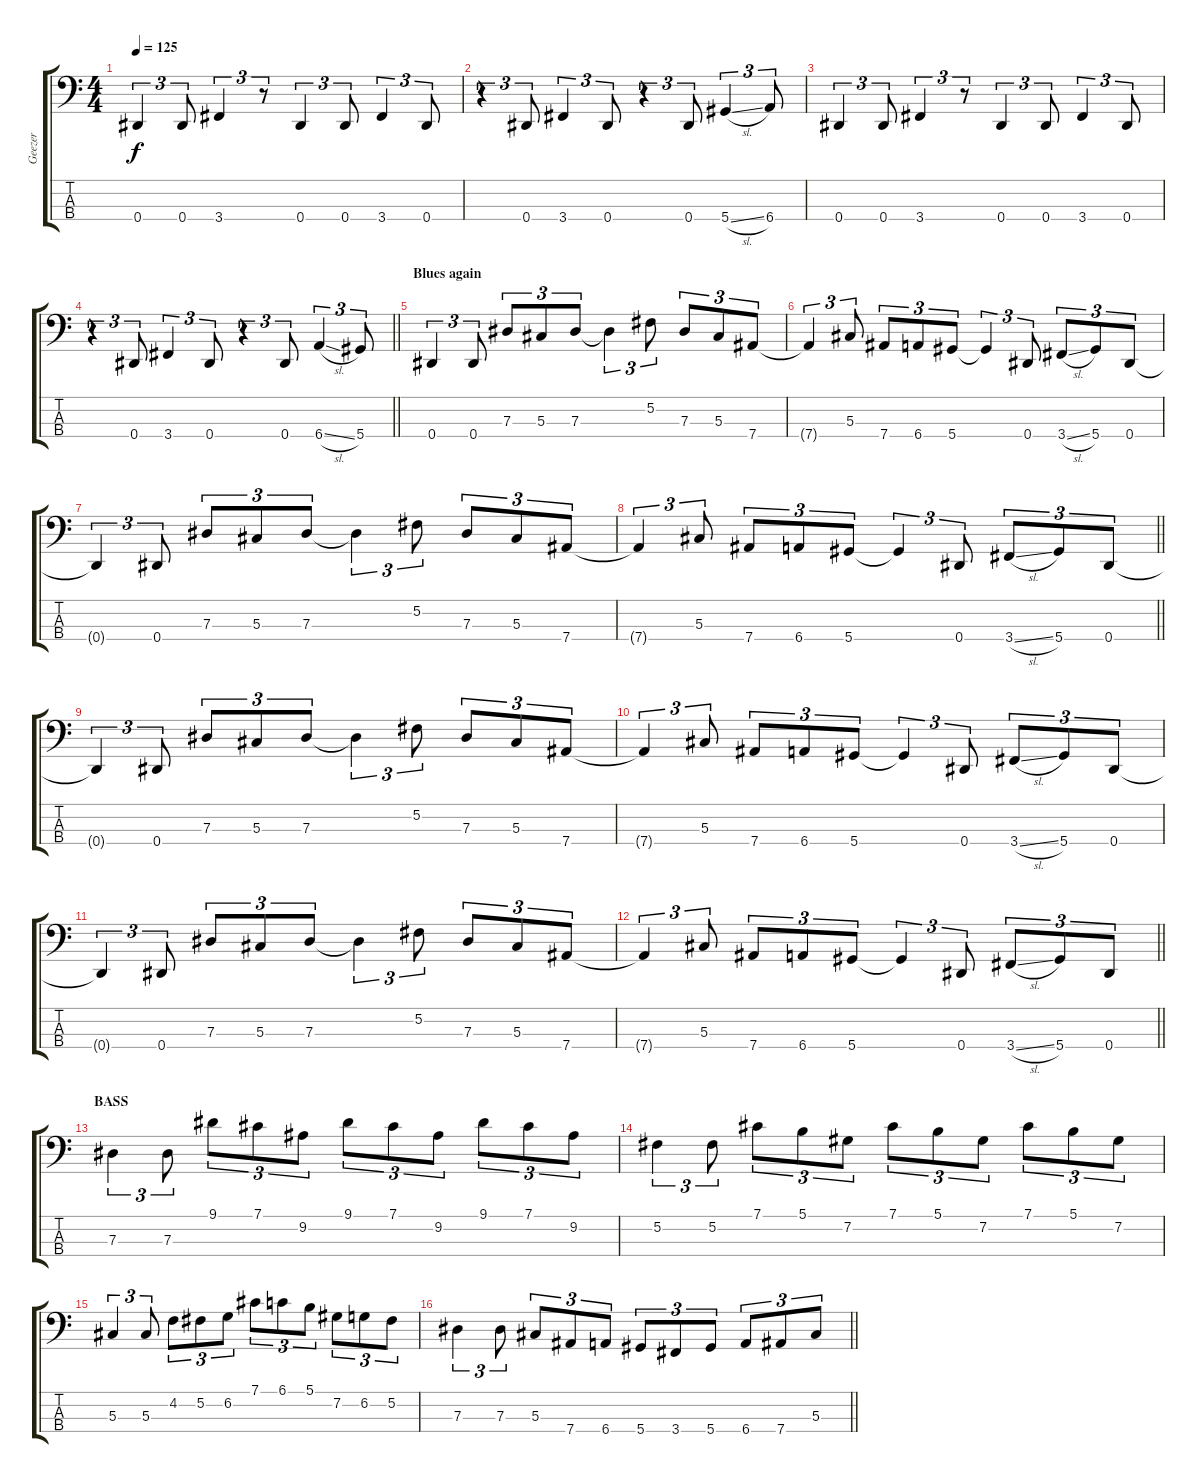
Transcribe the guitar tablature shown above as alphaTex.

\track ("Geezer" "Geezer") {instrument electricbassfinger}
\staff {score tabs}
\tuning (Gb2 Db2 Ab1 Eb1) {hide}
\ts (4 4)
\tempo 125
\clef f4
\ks c
0.4.4{tu (3 2) dy f} 0.4.8{tu (3 2)} 3.4.4{tu (3 2)} r.8{tu (3 2)} 0.4.4{tu (3 2)} 0.4.8{tu (3 2)} 3.4.4{tu (3 2)} 0.4.8{tu (3 2)} |
r.4{tu (3 2)} 0.4.8{tu (3 2)} 3.4.4{tu (3 2)} 0.4.8{tu (3 2)} r.4{tu (3 2)} 0.4.8{tu (3 2)} 5.4{sl}.4{tu (3 2)} 6.4.8{tu (3 2)} |
0.4.4{tu (3 2)} 0.4.8{tu (3 2)} 3.4.4{tu (3 2)} r.8{tu (3 2)} 0.4.4{tu (3 2)} 0.4.8{tu (3 2)} 3.4.4{tu (3 2)} 0.4.8{tu (3 2)} |
\barLineRight lightlight
r.4{tu (3 2)} 0.4.8{tu (3 2)} 3.4.4{tu (3 2)} 0.4.8{tu (3 2)} r.4{tu (3 2)} 0.4.8{tu (3 2)} 6.4{sl}.4{tu (3 2)} 5.4.8{tu (3 2)} |
\section ("" "Blues again")
0.4.4{tu (3 2)} 0.4.8{tu (3 2)} 7.3.8{tu (3 2)} 5.3.8{tu (3 2)} 7.3.8{tu (3 2)} 7.3{t}.4{tu (3 2)} 5.2.8{tu (3 2)} 7.3.8{tu (3 2)} 5.3.8{tu (3 2)} 7.4.8{tu (3 2)} |
7.4{t}.4{tu (3 2)} 5.3.8{tu (3 2)} 7.4.8{tu (3 2)} 6.4.8{tu (3 2)} 5.4.8{tu (3 2)} 5.4{t}.4{tu (3 2)} 0.4.8{tu (3 2)} 3.4{sl}.8{tu (3 2)} 5.4.8{tu (3 2)} 0.4.8{tu (3 2)} |
0.4{t}.4{tu (3 2)} 0.4.8{tu (3 2)} 7.3.8{tu (3 2)} 5.3.8{tu (3 2)} 7.3.8{tu (3 2)} 7.3{t}.4{tu (3 2)} 5.2.8{tu (3 2)} 7.3.8{tu (3 2)} 5.3.8{tu (3 2)} 7.4.8{tu (3 2)} |
\barLineRight lightlight
7.4{t}.4{tu (3 2)} 5.3.8{tu (3 2)} 7.4.8{tu (3 2)} 6.4.8{tu (3 2)} 5.4.8{tu (3 2)} 5.4{t}.4{tu (3 2)} 0.4.8{tu (3 2)} 3.4{sl}.8{tu (3 2)} 5.4.8{tu (3 2)} 0.4.8{tu (3 2)} |
0.4{t}.4{tu (3 2)} 0.4.8{tu (3 2)} 7.3.8{tu (3 2)} 5.3.8{tu (3 2)} 7.3.8{tu (3 2)} 7.3{t}.4{tu (3 2)} 5.2.8{tu (3 2)} 7.3.8{tu (3 2)} 5.3.8{tu (3 2)} 7.4.8{tu (3 2)} |
7.4{t}.4{tu (3 2)} 5.3.8{tu (3 2)} 7.4.8{tu (3 2)} 6.4.8{tu (3 2)} 5.4.8{tu (3 2)} 5.4{t}.4{tu (3 2)} 0.4.8{tu (3 2)} 3.4{sl}.8{tu (3 2)} 5.4.8{tu (3 2)} 0.4.8{tu (3 2)} |
0.4{t}.4{tu (3 2)} 0.4.8{tu (3 2)} 7.3.8{tu (3 2)} 5.3.8{tu (3 2)} 7.3.8{tu (3 2)} 7.3{t}.4{tu (3 2)} 5.2.8{tu (3 2)} 7.3.8{tu (3 2)} 5.3.8{tu (3 2)} 7.4.8{tu (3 2)} |
\barLineRight lightlight
7.4{t}.4{tu (3 2)} 5.3.8{tu (3 2)} 7.4.8{tu (3 2)} 6.4.8{tu (3 2)} 5.4.8{tu (3 2)} 5.4{t}.4{tu (3 2)} 0.4.8{tu (3 2)} 3.4{sl}.8{tu (3 2)} 5.4.8{tu (3 2)} 0.4.8{tu (3 2)} |
\section ("" "BASS")
7.3.4{tu (3 2)} 7.3.8{tu (3 2)} 9.1.8{tu (3 2)} 7.1.8{tu (3 2)} 9.2.8{tu (3 2)} 9.1.8{tu (3 2)} 7.1.8{tu (3 2)} 9.2.8{tu (3 2)} 9.1.8{tu (3 2)} 7.1.8{tu (3 2)} 9.2.8{tu (3 2)} |
5.2.4{tu (3 2)} 5.2.8{tu (3 2)} 7.1.8{tu (3 2)} 5.1.8{tu (3 2)} 7.2.8{tu (3 2)} 7.1.8{tu (3 2)} 5.1.8{tu (3 2)} 7.2.8{tu (3 2)} 7.1.8{tu (3 2)} 5.1.8{tu (3 2)} 7.2.8{tu (3 2)} |
5.3.4{tu (3 2)} 5.3.8{tu (3 2)} 4.2.8{tu (3 2)} 5.2.8{tu (3 2)} 6.2.8{tu (3 2)} 7.1.8{tu (3 2)} 6.1.8{tu (3 2)} 5.1.8{tu (3 2)} 7.2.8{tu (3 2)} 6.2.8{tu (3 2)} 5.2.8{tu (3 2)} |
\barLineRight lightlight
7.3.4{tu (3 2)} 7.3.8{tu (3 2)} 5.3.8{tu (3 2)} 7.4.8{tu (3 2)} 6.4.8{tu (3 2)} 5.4.8{tu (3 2)} 3.4.8{tu (3 2)} 5.4.8{tu (3 2)} 6.4.8{tu (3 2)} 7.4.8{tu (3 2)} 5.3.8{tu (3 2)}
